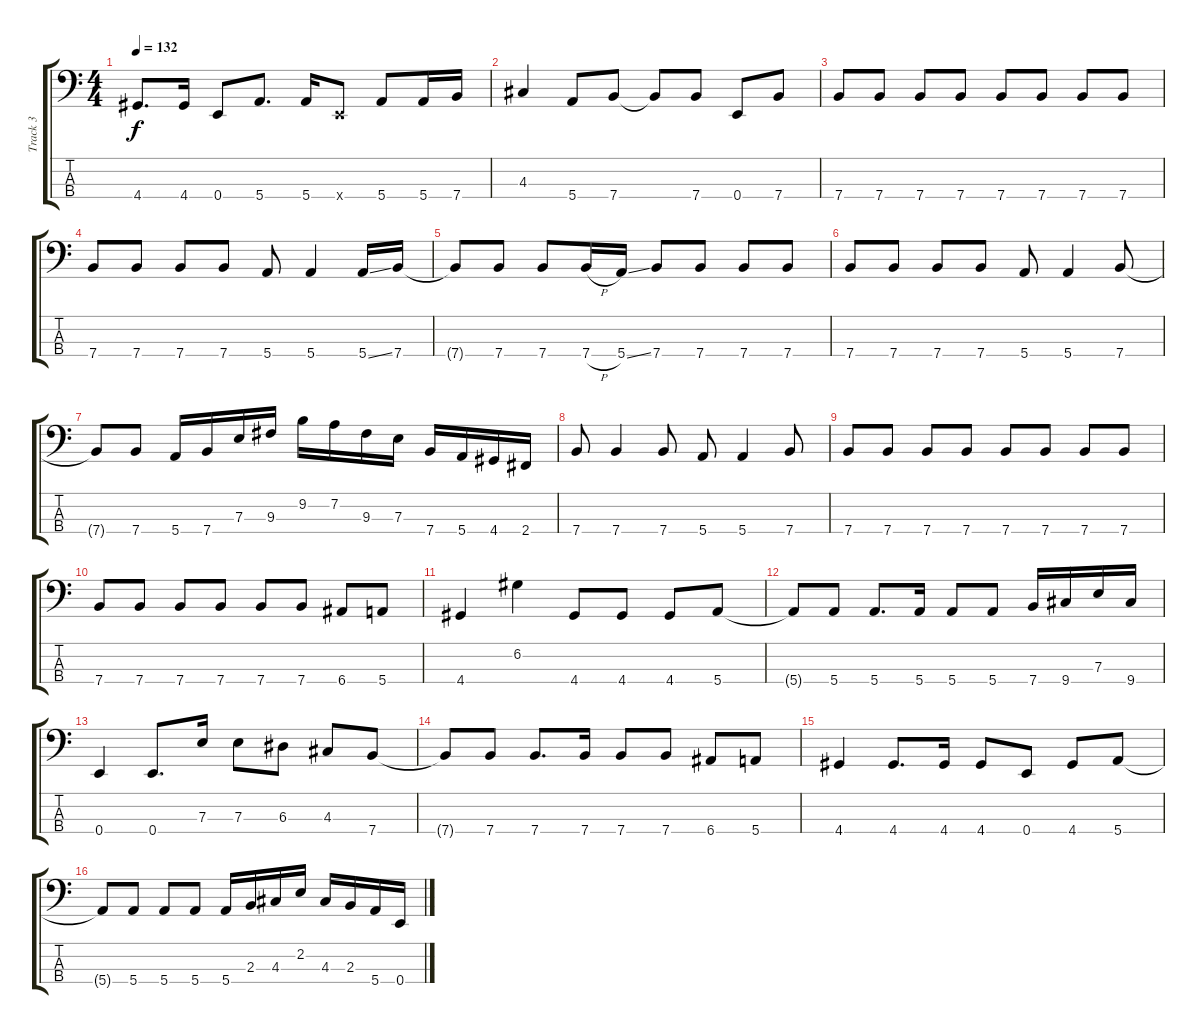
\track ("Track 3" "Track 3") {instrument electricbassfinger}
\staff {score tabs}
\tuning (G2 D2 A1 E1) {hide}
\ts (4 4)
\tempo 132
\clef f4
\ks c
4.4.8{d dy f} 4.4.16 0.4.8 5.4.8{d} 5.4.16 0.4{x}.8 5.4.8 5.4.16 7.4.16 |
4.3.4 5.4.8 7.4.8 7.4{t}.8 7.4.8 0.4.8 7.4.8 |
7.4.8 7.4.8 7.4.8 7.4.8 7.4.8 7.4.8 7.4.8 7.4.8 |
7.4.8 7.4.8 7.4.8 7.4.8 5.4.8 5.4.4 5.4{ss}.16 7.4.16 |
7.4{t}.8 7.4.8 7.4.8 7.4{h}.16 5.4{ss}.16 7.4.8 7.4.8 7.4.8 7.4.8 |
7.4.8 7.4.8 7.4.8 7.4.8 5.4.8 5.4.4 7.4.8 |
7.4{t}.8 7.4.8 5.4.16 7.4.16 7.3.16 9.3.16 9.2.16 7.2.16 9.3.16 7.3.16 7.4.16 5.4.16 4.4.16 2.4.16 |
7.4.8 7.4.4 7.4.8 5.4.8 5.4.4 7.4.8 |
7.4.8 7.4.8 7.4.8 7.4.8 7.4.8 7.4.8 7.4.8 7.4.8 |
7.4.8 7.4.8 7.4.8 7.4.8 7.4.8 7.4.8 6.4.8 5.4.8 |
4.4.4 6.2.4 4.4.8 4.4.8 4.4.8 5.4.8 |
5.4{t}.8 5.4.8 5.4.8{d} 5.4.16 5.4.8 5.4.8 7.4.16 9.4.16 7.3.16 9.4.16 |
0.4.4 0.4.8{d} 7.3.16 7.3.8 6.3.8 4.3.8 7.4.8 |
7.4{t}.8 7.4.8 7.4.8{d} 7.4.16 7.4.8 7.4.8 6.4.8 5.4.8 |
4.4.4 4.4.8{d} 4.4.16 4.4.8 0.4.8 4.4.8 5.4.8 |
5.4{t}.8 5.4.8 5.4.8 5.4.8 5.4.16 2.3.16 4.3.16 2.2.16 4.3.16 2.3.16 5.4.16 0.4.16
